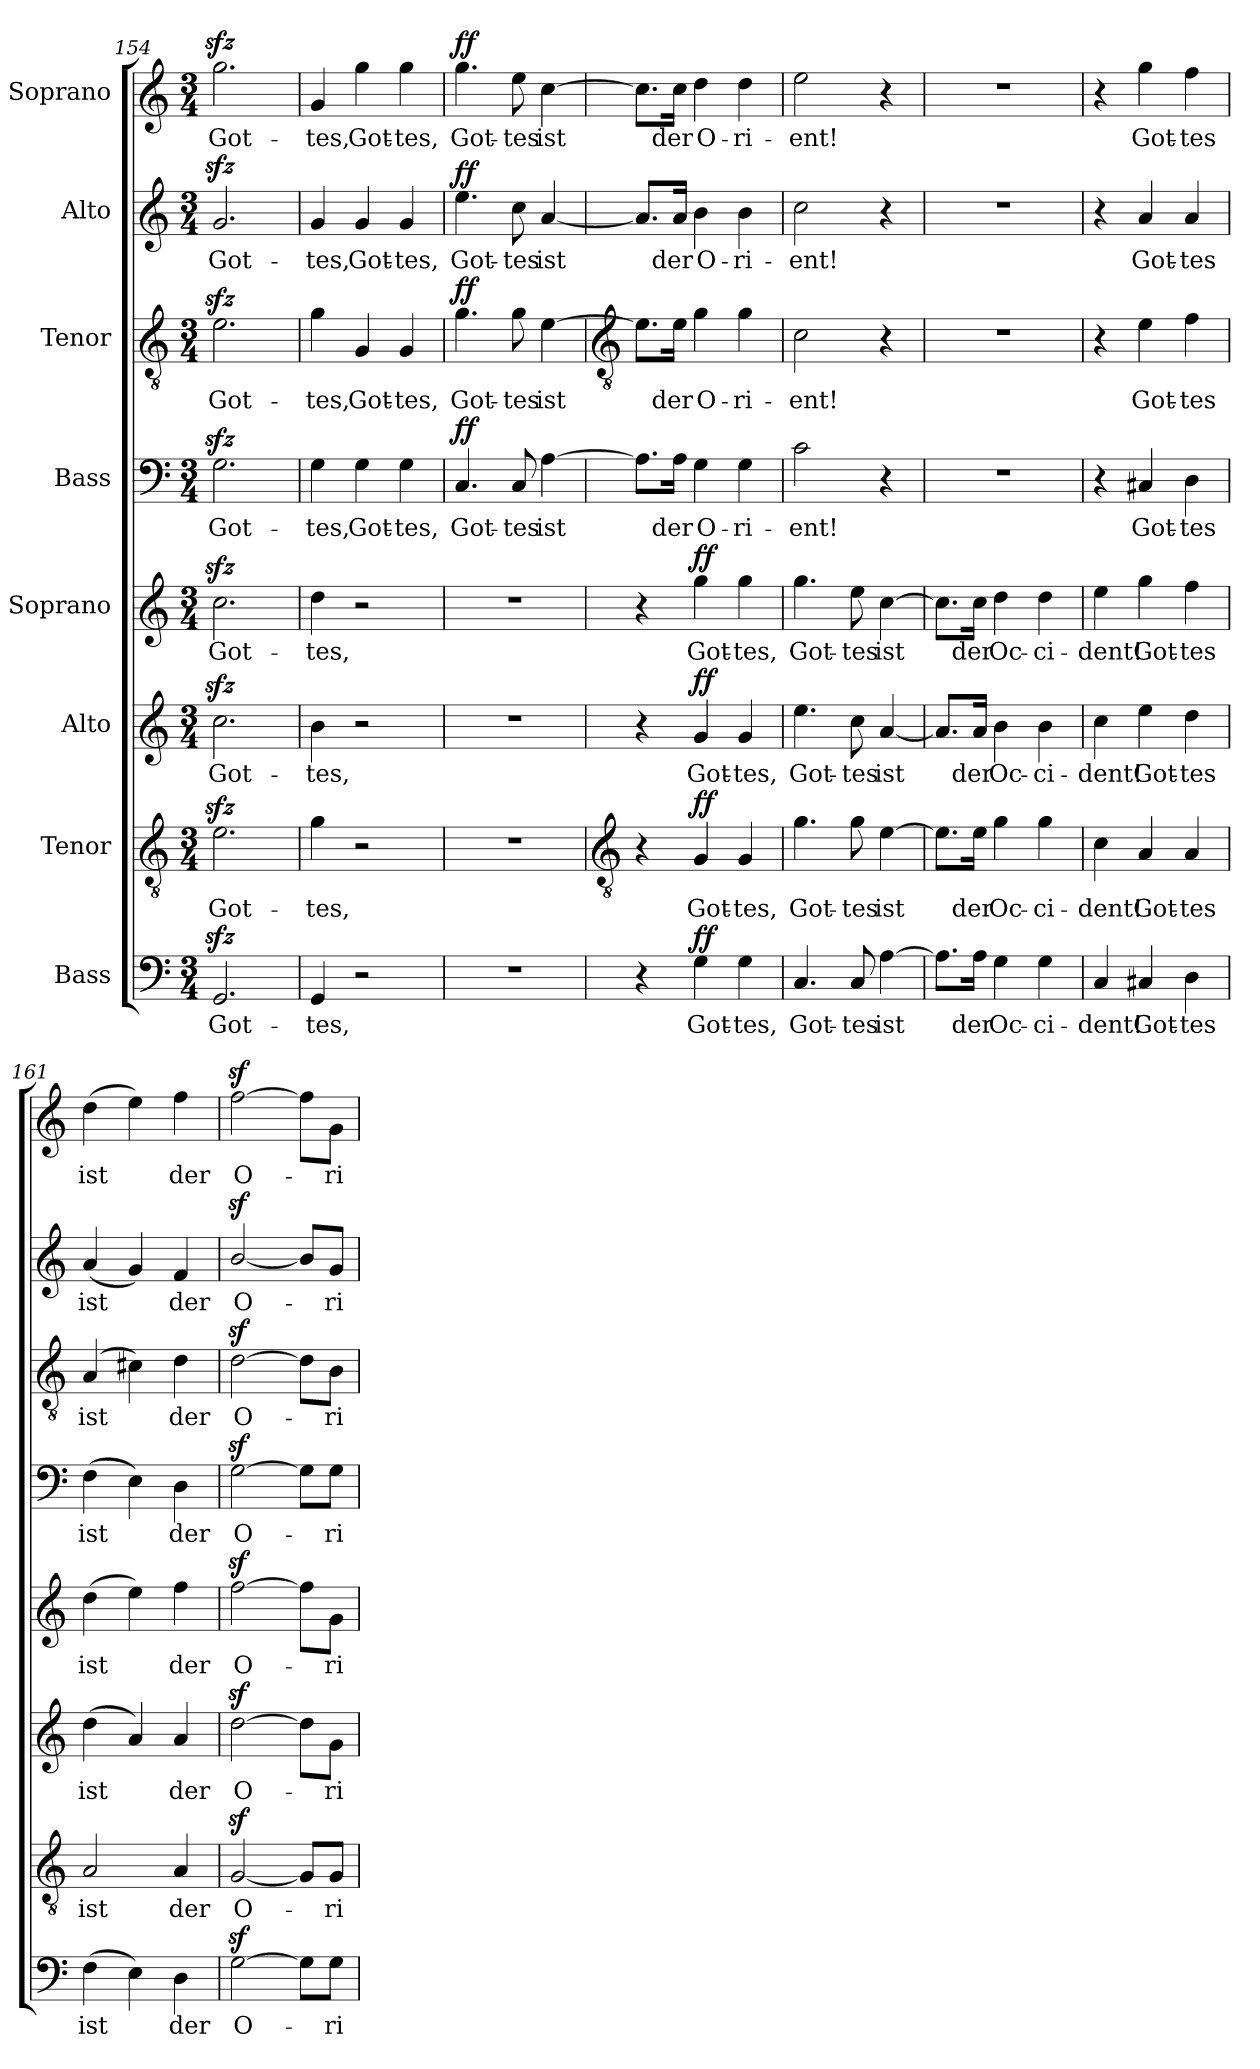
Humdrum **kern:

**kern	**text	**dynam	**kern	**text	**dynam	**kern	**text	**dynam	**kern	**text	**dynam	**kern	**text	**dynam	**kern	**text	**dynam	**kern	**text	**dynam	**kern	**text	**dynam
*part8	*part8	*part8	*part7	*part7	*part7	*part6	*part6	*part6	*part5	*part5	*part5	*part4	*part4	*part4	*part3	*part3	*part3	*part2	*part2	*part2	*part1	*part1	*part1
*staff8	*staff8	*staff8	*staff7	*staff7	*staff7	*staff6	*staff6	*staff6	*staff5	*staff5	*staff5	*staff4	*staff4	*staff4	*staff3	*staff3	*staff3	*staff2	*staff2	*staff2	*staff1	*staff1	*staff1
*I"Bass	*	*	*I"Tenor	*	*	*I"Alto	*	*	*I"Soprano	*	*	*I"Bass	*	*	*I"Tenor	*	*	*I"Alto	*	*	*I"Soprano	*	*
*clefF4	*	*	*clefGv2	*	*	*clefG2	*	*	*clefG2	*	*	*clefF4	*	*	*clefGv2	*	*	*clefG2	*	*	*clefG2	*	*
*k[]	*	*	*k[]	*	*	*k[]	*	*	*k[]	*	*	*k[]	*	*	*k[]	*	*	*k[]	*	*	*k[]	*	*
*C:	*	*	*C:	*	*	*C:	*	*	*C:	*	*	*C:	*	*	*C:	*	*	*C:	*	*	*C:	*	*
*M3/4	*	*	*M3/4	*	*	*M3/4	*	*	*M3/4	*	*	*M3/4	*	*	*M3/4	*	*	*M3/4	*	*	*M3/4	*	*
=154	=154	=154	=154	=154	=154	=154	=154	=154	=154	=154	=154	=154	=154	=154	=154	=154	=154	=154	=154	=154	=154	=154	=154
!	!LO:LY:b	!	!	!LO:LY:b	!	!	!LO:LY:b	!	!	!LO:LY:b	!	!	!LO:LY:b	!	!	!LO:LY:b	!	!	!LO:LY:b	!	!	!LO:LY:b	!
2.GGzz<	Got-	.	2.ezz<	Got-	.	2.cczz<	Got-	.	2.cczz<	Got-	.	2.Gzz<	Got-	.	2.ezz<	Got-	.	2.gzz<	Got-	.	2.ggzz<	Got-	.
=155	=155	=155	=155	=155	=155	=155	=155	=155	=155	=155	=155	=155	=155	=155	=155	=155	=155	=155	=155	=155	=155	=155	=155
!	!LO:LY:b	!	!	!LO:LY:b	!	!	!LO:LY:b	!	!	!LO:LY:b	!	!	!LO:LY:b	!	!	!LO:LY:b	!	!	!LO:LY:b	!	!	!LO:LY:b	!
4GG	-tes,	.	4g	-tes,	.	4b	-tes,	.	4dd	-tes,	.	4G	-tes,	.	4g	-tes,	.	4g	-tes,	.	4g	-tes,	.
!	!	!	!	!	!	!	!	!	!	!	!	!	!LO:LY:b	!	!	!LO:LY:b	!	!	!LO:LY:b	!	!	!LO:LY:b	!
2r	.	.	2r	.	.	2r	.	.	2r	.	.	4G	Got-	.	4G	Got-	.	4g	Got-	.	4gg	Got-	.
!	!	!	!	!	!	!	!	!	!	!	!	!	!LO:LY:b	!	!	!LO:LY:b	!	!	!LO:LY:b	!	!	!LO:LY:b	!
.	.	.	.	.	.	.	.	.	.	.	.	4G	-tes,	.	4G	-tes,	.	4g	-tes,	.	4gg	-tes,	.
=156	=156	=156	=156	=156	=156	=156	=156	=156	=156	=156	=156	=156	=156	=156	=156	=156	=156	=156	=156	=156	=156	=156	=156
!LO:N:vis=1	!	!	!LO:N:vis=1	!	!	!LO:N:vis=1	!	!	!LO:N:vis=1	!	!	!	!LO:LY:b	!LO:DY:b	!	!LO:LY:b	!LO:DY:b	!	!LO:LY:b	!LO:DY:b	!	!LO:LY:b	!LO:DY:b
2.r	.	.	2.r	.	.	2.r	.	.	2.r	.	.	4.C	Got-	ff	4.g	Got-	ff	4.ee	Got-	ff	4.gg	Got-	ff
!	!	!	!	!	!	!	!	!	!	!	!	!	!LO:LY:b	!	!	!LO:LY:b	!	!	!LO:LY:b	!	!	!LO:LY:b	!
.	.	.	.	.	.	.	.	.	.	.	.	8C	-tes	.	8g	-tes	.	8cc	-tes	.	8ee	-tes	.
!	!	!	!	!	!	!	!	!	!	!	!	!	!LO:LY:b	!	!	!LO:LY:b	!	!	!LO:LY:b	!	!	!LO:LY:b	!
.	.	.	.	.	.	.	.	.	.	.	.	[4A	ist	.	[4e	ist	.	[4a	ist	.	[4cc	ist	.
!!LO:LB:g=z
=157	=157	=157	=157	=157	=157	=157	=157	=157	=157	=157	=157	=157	=157	=157	=157	=157	=157	=157	=157	=157	=157	=157	=157
*	*	*	*clefGv2	*	*	*	*	*	*	*	*	*	*	*	*clefGv2	*	*	*	*	*	*	*	*
4r	.	.	4r	.	.	4r	.	.	4r	.	.	8.A\L]	.	.	8.e\L]	.	.	8.a/L]	.	.	8.cc\L]	.	.
!	!	!	!	!	!	!	!	!	!	!	!	!	!LO:LY:b	!	!	!LO:LY:b	!	!	!LO:LY:b	!	!	!LO:LY:b	!
.	.	.	.	.	.	.	.	.	.	.	.	16A\Jk	der	.	16e\Jk	der	.	16a/Jk	der	.	16cc\Jk	der	.
!	!LO:LY:b	!LO:DY:b	!	!LO:LY:b	!LO:DY:b	!	!LO:LY:b	!LO:DY:b	!	!LO:LY:b	!LO:DY:b	!	!LO:LY:b	!	!	!LO:LY:b	!	!	!LO:LY:b	!	!	!LO:LY:b	!
4G	Got-	ff	4G	Got-	ff	4g	Got-	ff	4gg	Got-	ff	4G	O-	.	4g	O-	.	4b	O-	.	4dd	O-	.
!	!LO:LY:b	!	!	!LO:LY:b	!	!	!LO:LY:b	!	!	!LO:LY:b	!	!	!LO:LY:b	!	!	!LO:LY:b	!	!	!LO:LY:b	!	!	!LO:LY:b	!
4G	-tes,	.	4G	-tes,	.	4g	-tes,	.	4gg	-tes,	.	4G	-ri-	.	4g	-ri-	.	4b	-ri-	.	4dd	-ri-	.
=158	=158	=158	=158	=158	=158	=158	=158	=158	=158	=158	=158	=158	=158	=158	=158	=158	=158	=158	=158	=158	=158	=158	=158
!	!LO:LY:b	!	!	!LO:LY:b	!	!	!LO:LY:b	!	!	!LO:LY:b	!	!	!LO:LY:b	!	!	!LO:LY:b	!	!	!LO:LY:b	!	!	!LO:LY:b	!
4.C	Got-	.	4.g	Got-	.	4.ee	Got-	.	4.gg	Got-	.	2c	-ent!	.	2c	-ent!	.	2cc	-ent!	.	2ee	-ent!	.
!	!LO:LY:b	!	!	!LO:LY:b	!	!	!LO:LY:b	!	!	!LO:LY:b	!	!	!	!	!	!	!	!	!	!	!	!	!
8C	-tes	.	8g	-tes	.	8cc	-tes	.	8ee	-tes	.	.	.	.	.	.	.	.	.	.	.	.	.
!	!LO:LY:b	!	!	!LO:LY:b	!	!	!LO:LY:b	!	!	!LO:LY:b	!	!	!	!	!	!	!	!	!	!	!	!	!
[4A	ist	.	[4e	ist	.	[4a	ist	.	[4cc	ist	.	4r	.	.	4r	.	.	4r	.	.	4r	.	.
=159	=159	=159	=159	=159	=159	=159	=159	=159	=159	=159	=159	=159	=159	=159	=159	=159	=159	=159	=159	=159	=159	=159	=159
!	!	!	!	!	!	!	!	!	!	!	!	!LO:N:vis=1	!	!	!LO:N:vis=1	!	!	!LO:N:vis=1	!	!	!LO:N:vis=1	!	!
8.A\L]	.	.	8.e\L]	.	.	8.a/L]	.	.	8.cc\L]	.	.	2.r	.	.	2.r	.	.	2.r	.	.	2.r	.	.
!	!LO:LY:b	!	!	!LO:LY:b	!	!	!LO:LY:b	!	!	!LO:LY:b	!	!	!	!	!	!	!	!	!	!	!	!	!
16A\Jk	der	.	16e\Jk	der	.	16a/Jk	der	.	16cc\Jk	der	.	.	.	.	.	.	.	.	.	.	.	.	.
!	!LO:LY:b	!	!	!LO:LY:b	!	!	!LO:LY:b	!	!	!LO:LY:b	!	!	!	!	!	!	!	!	!	!	!	!	!
4G	Oc-	.	4g	Oc-	.	4b	Oc-	.	4dd	Oc-	.	.	.	.	.	.	.	.	.	.	.	.	.
!	!LO:LY:b	!	!	!LO:LY:b	!	!	!LO:LY:b	!	!	!LO:LY:b	!	!	!	!	!	!	!	!	!	!	!	!	!
4G	-ci-	.	4g	-ci-	.	4b	-ci-	.	4dd	-ci-	.	.	.	.	.	.	.	.	.	.	.	.	.
=160	=160	=160	=160	=160	=160	=160	=160	=160	=160	=160	=160	=160	=160	=160	=160	=160	=160	=160	=160	=160	=160	=160	=160
!	!LO:LY:b	!	!	!LO:LY:b	!	!	!LO:LY:b	!	!	!LO:LY:b	!	!	!	!	!	!	!	!	!	!	!	!	!
4C	-dent!	.	4c	-dent!	.	4cc	-dent!	.	4ee	-dent!	.	4r	.	.	4r	.	.	4r	.	.	4r	.	.
!	!LO:LY:b	!	!	!LO:LY:b	!	!	!LO:LY:b	!	!	!LO:LY:b	!	!	!LO:LY:b	!	!	!LO:LY:b	!	!	!LO:LY:b	!	!	!LO:LY:b	!
4C#X	Got-	.	4A	Got-	.	4ee	Got-	.	4gg	Got-	.	4C#X	Got-	.	4e	Got-	.	4a	Got-	.	4gg	Got-	.
!	!LO:LY:b	!	!	!LO:LY:b	!	!	!LO:LY:b	!	!	!LO:LY:b	!	!	!LO:LY:b	!	!	!LO:LY:b	!	!	!LO:LY:b	!	!	!LO:LY:b	!
4D	-tes	.	4A	-tes	.	4dd	-tes	.	4ff	-tes	.	4D	-tes	.	4f	-tes	.	4a	-tes	.	4ff	-tes	.
=161	=161	=161	=161	=161	=161	=161	=161	=161	=161	=161	=161	=161	=161	=161	=161	=161	=161	=161	=161	=161	=161	=161	=161
!	!LO:LY:b	!	!	!LO:LY:b	!	!	!LO:LY:b	!	!	!LO:LY:b	!	!	!LO:LY:b	!	!	!LO:LY:b	!	!	!LO:LY:b	!	!	!LO:LY:b	!
(>4F	ist	.	2A	ist	.	(<4dd	ist	.	(>4dd	ist	.	(>4F	ist	.	(<4A	ist	.	(<4a	ist	.	(>4dd	ist	.
4E)	.	.	.	.	.	4a)	.	.	4ee)	.	.	4E)	.	.	4c#X)	.	.	4g)	.	.	4ee)	.	.
!	!LO:LY:b	!	!	!LO:LY:b	!	!	!LO:LY:b	!	!	!LO:LY:b	!	!	!LO:LY:b	!	!	!LO:LY:b	!	!	!LO:LY:b	!	!	!LO:LY:b	!
4D	der	.	4A	der	.	4a	der	.	4ff	der	.	4D	der	.	4d	der	.	4f	der	.	4ff	der	.
=162	=162	=162	=162	=162	=162	=162	=162	=162	=162	=162	=162	=162	=162	=162	=162	=162	=162	=162	=162	=162	=162	=162	=162
!	!LO:LY:b	!	!	!LO:LY:b	!	!	!LO:LY:b	!	!	!LO:LY:b	!	!	!LO:LY:b	!	!	!LO:LY:b	!	!	!LO:LY:b	!	!	!LO:LY:b	!
[2Gz<	O-	.	[2Gz<	O-	.	[2ddz<	O-	.	[2ffz<	O-	.	[2Gz<	O-	.	[2dz<	O-	.	[2bz</	O-	.	[2ffz<	O-	.
8G\L]	.	.	8G/L]	.	.	8dd\L]	.	.	8ff\L]	.	.	8G\L]	.	.	8d\L]	.	.	8b/L]	.	.	8ff\L]	.	.
!	!LO:LY:b	!	!	!LO:LY:b	!	!	!LO:LY:b	!	!	!LO:LY:b	!	!	!LO:LY:b	!	!	!LO:LY:b	!	!	!LO:LY:b	!	!	!LO:LY:b	!
8G\J	ri-	.	8G/J	ri-	.	8g\J	ri-	.	8g\J	ri-	.	8G\J	ri-	.	8B\J	ri-	.	8g/J	ri-	.	8g\J	ri-	.
=	=	=	=	=	=	=	=	=	=	=	=	=	=	=	=	=	=	=	=	=	=	=	=
*-	*-	*-	*-	*-	*-	*-	*-	*-	*-	*-	*-	*-	*-	*-	*-	*-	*-	*-	*-	*-	*-	*-	*-
